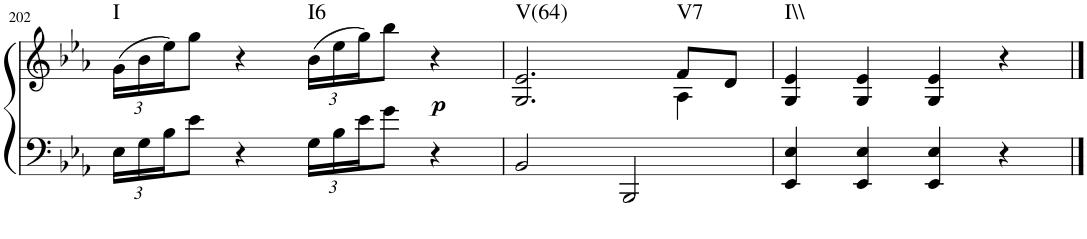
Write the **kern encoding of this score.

**kern	**kern	**dynam	**harte
*part1	*part1	*part1	*part1
*staff2	*staff1	*staff1/2	*
*I"Piano	*	*	*
*I'Pno.	*	*	*
!!LO:PB:g=z
*clefF4	*clefG2	*	*
*k[b-e-a-]	*k[b-e-a-]	*	*
*E-:	*E-:	*	*
*M4/4	*M4/4	*	*
*met(c)	*met(c)	*	*
*Xbrackettup	*Xbrackettup	*	*
=202	=202	=202	=202
!	!	!	!LO:H:kt=I
24E-\LL	(24g\LL	.	N
24G\	24b-\	.	.
24B-\J	24ee-\J)	.	.
8e-\J	8gg\J	.	.
4r	4r	.	.
!	!	!	!LO:H:kt=I6
24G\LL	(24b-\LL	.	N
24B-\	24ee-\	.	.
24e-\J	24gg\J)	.	.
8g\J	8bb-\J	.	.
!	!	!LO:DY:b	!
4r	4r	p	.
=203	=203	=203	=203
*	*^	*	*
!	!	!	!	!LO:H:kt=V(64)
2BB-/	2.G/ 2.e-/	2ryy	.	N
2BBB-/	.	4ryy	.	.
!	!	!	!	!LO:H:kt=V7
.	8f/L	4A-\	.	N
.	8d/J	.	.	.
*	*v	*v	*	*
=204	=204	=204	=204
!	!	!	!LO:H:kt=I\\
4EE-/ 4E-/	4G/ 4e-/	.	N
4EE-/ 4E-/	4G/ 4e-/	.	.
4EE-/ 4E-/	4G/ 4e-/	.	.
4r	4r	.	.
==	==	==	==
*-	*-	*-	*-
